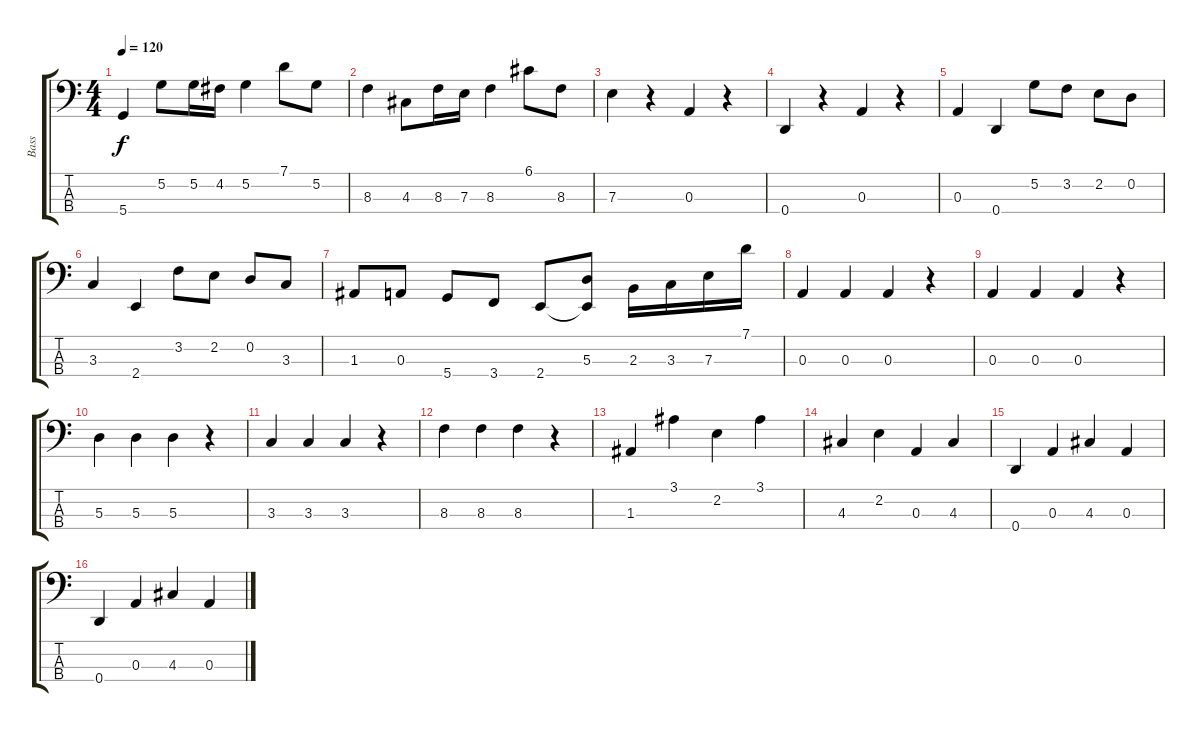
\track ("Bass" "Bass") {instrument electricbassfinger}
\staff {score tabs}
\tuning (G2 D2 A1 D1) {hide}
\ts (4 4)
\tempo 120
\clef f4
\ks c
5.4.4{dy f} 5.2.8 5.2.16 4.2.16 5.2.4 7.1.8 5.2.8 |
8.3.4 4.3.8 8.3.16 7.3.16 8.3.4 6.1.8 8.3.8 |
7.3.4 r.4 0.3.4 r.4 |
0.4.4 r.4 0.3.4 r.4 |
0.3.4 0.4.4 5.2.8 3.2.8 2.2.8 0.2.8 |
3.3.4 2.4.4 3.2.8 2.2.8 0.2.8 3.3.8 |
1.3.8 0.3.8 5.4.8 3.4.8 2.4.8 (5.3 2.4{t}).8 2.3.16 3.3.16 7.3.16 7.1.16 |
0.3.4 0.3.4 0.3.4 r.4 |
0.3.4 0.3.4 0.3.4 r.4 |
5.3.4 5.3.4 5.3.4 r.4 |
3.3.4 3.3.4 3.3.4 r.4 |
8.3.4 8.3.4 8.3.4 r.4 |
1.3.4 3.1.4 2.2.4 3.1.4 |
4.3.4 2.2.4 0.3.4 4.3.4 |
0.4.4 0.3.4 4.3.4 0.3.4 |
0.4.4 0.3.4 4.3.4 0.3.4
